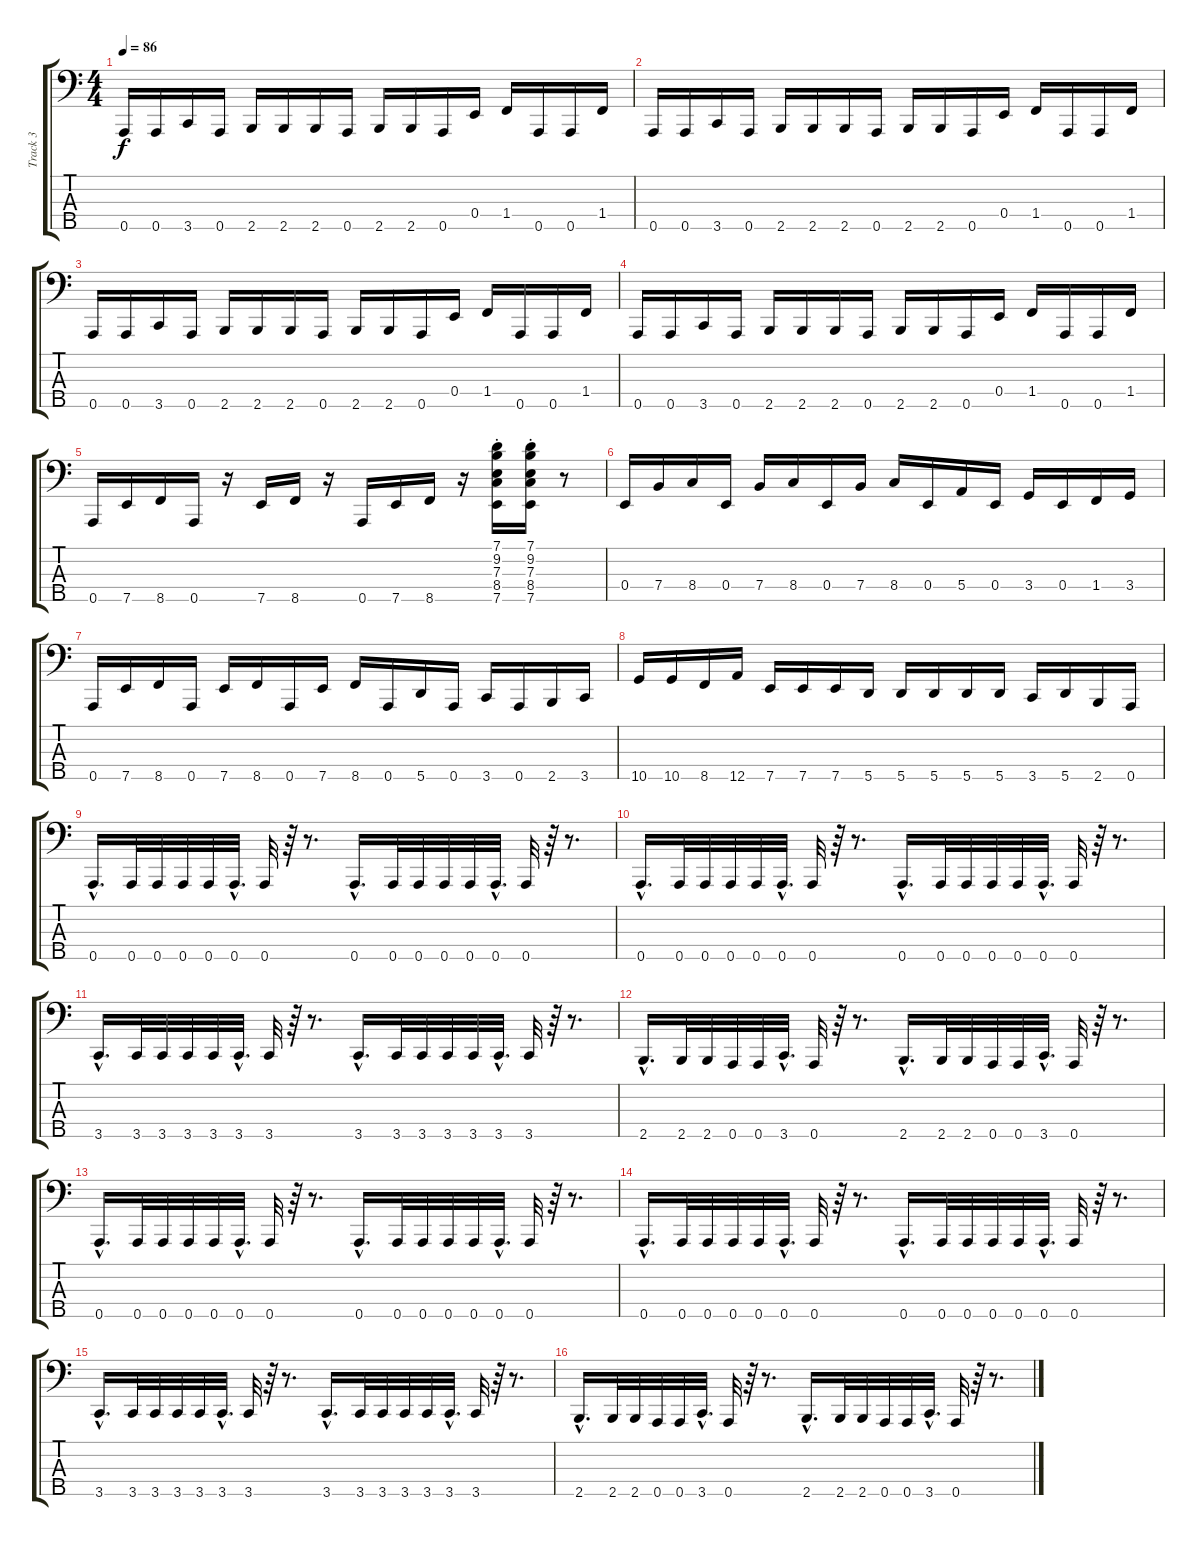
\track ("Track 3" "Track 3") {instrument electricbassfinger}
\staff {score tabs}
\tuning (G2 D2 A1 E1 A0) {hide}
\ts (4 4)
\tempo 86
\clef f4
\ks c
0.5.16{dy f instrument electricbassfinger} 0.5.16 3.5.16 0.5.16 2.5.16 2.5.16 2.5.16 0.5.16 2.5.16 2.5.16 0.5.16 0.4.16 1.4.16 0.5.16 0.5.16 1.4.16 |
0.5.16 0.5.16 3.5.16 0.5.16 2.5.16 2.5.16 2.5.16 0.5.16 2.5.16 2.5.16 0.5.16 0.4.16 1.4.16 0.5.16 0.5.16 1.4.16 |
0.5.16 0.5.16 3.5.16 0.5.16 2.5.16 2.5.16 2.5.16 0.5.16 2.5.16 2.5.16 0.5.16 0.4.16 1.4.16 0.5.16 0.5.16 1.4.16 |
0.5.16 0.5.16 3.5.16 0.5.16 2.5.16 2.5.16 2.5.16 0.5.16 2.5.16 2.5.16 0.5.16 0.4.16 1.4.16 0.5.16 0.5.16 1.4.16 |
0.5.16 7.5.16 8.5.16 0.5.16 r.16 7.5.16 8.5.16 r.16 0.5.16 7.5.16 8.5.16 r.16 (7.1{st} 9.2 7.3 8.4 7.5).16 (7.1{st} 9.2 7.3 8.4 7.5).16 r.8 |
0.4.16 7.4.16 8.4.16 0.4.16 7.4.16 8.4.16 0.4.16 7.4.16 8.4.16 0.4.16 5.4.16 0.4.16 3.4.16 0.4.16 1.4.16 3.4.16 |
0.5.16 7.5.16 8.5.16 0.5.16 7.5.16 8.5.16 0.5.16 7.5.16 8.5.16 0.5.16 5.5.16 0.5.16 3.5.16 0.5.16 2.5.16 3.5.16 |
10.5.16 10.5.16 8.5.16 12.5.16 7.5.16 7.5.16 7.5.16 5.5.16 5.5.16 5.5.16 5.5.16 5.5.16 3.5.16 5.5.16 2.5.16 0.5.16 |
0.5{hac}.16{d instrument electricbasspick} 0.5.32 0.5.32 0.5.32 0.5.32 0.5{hac}.32{d} 0.5.32 r.64 r.8{d} 0.5{hac}.16{d} 0.5.32 0.5.32 0.5.32 0.5.32 0.5{hac}.32{d} 0.5.32 r.64 r.8{d} |
0.5{hac}.16{d} 0.5.32 0.5.32 0.5.32 0.5.32 0.5{hac}.32{d} 0.5.32 r.64 r.8{d} 0.5{hac}.16{d} 0.5.32 0.5.32 0.5.32 0.5.32 0.5{hac}.32{d} 0.5.32 r.64 r.8{d} |
3.5{hac}.16{d} 3.5.32 3.5.32 3.5.32 3.5.32 3.5{hac}.32{d} 3.5.32 r.64 r.8{d} 3.5{hac}.16{d} 3.5.32 3.5.32 3.5.32 3.5.32 3.5{hac}.32{d} 3.5.32 r.64 r.8{d} |
2.5{hac}.16{d} 2.5.32 2.5.32 0.5.32 0.5.32 3.5{hac}.32{d} 0.5.32 r.64 r.8{d} 2.5{hac}.16{d} 2.5.32 2.5.32 0.5.32 0.5.32 3.5{hac}.32{d} 0.5.32 r.64 r.8{d} |
0.5{hac}.16{d} 0.5.32 0.5.32 0.5.32 0.5.32 0.5{hac}.32{d} 0.5.32 r.64 r.8{d} 0.5{hac}.16{d} 0.5.32 0.5.32 0.5.32 0.5.32 0.5{hac}.32{d} 0.5.32 r.64 r.8{d} |
0.5{hac}.16{d} 0.5.32 0.5.32 0.5.32 0.5.32 0.5{hac}.32{d} 0.5.32 r.64 r.8{d} 0.5{hac}.16{d} 0.5.32 0.5.32 0.5.32 0.5.32 0.5{hac}.32{d} 0.5.32 r.64 r.8{d} |
3.5{hac}.16{d} 3.5.32 3.5.32 3.5.32 3.5.32 3.5{hac}.32{d} 3.5.32 r.64 r.8{d} 3.5{hac}.16{d} 3.5.32 3.5.32 3.5.32 3.5.32 3.5{hac}.32{d} 3.5.32 r.64 r.8{d} |
2.5{hac}.16{d} 2.5.32 2.5.32 0.5.32 0.5.32 3.5{hac}.32{d} 0.5.32 r.64 r.8{d} 2.5{hac}.16{d} 2.5.32 2.5.32 0.5.32 0.5.32 3.5{hac}.32{d} 0.5.32 r.64 r.8{d}
